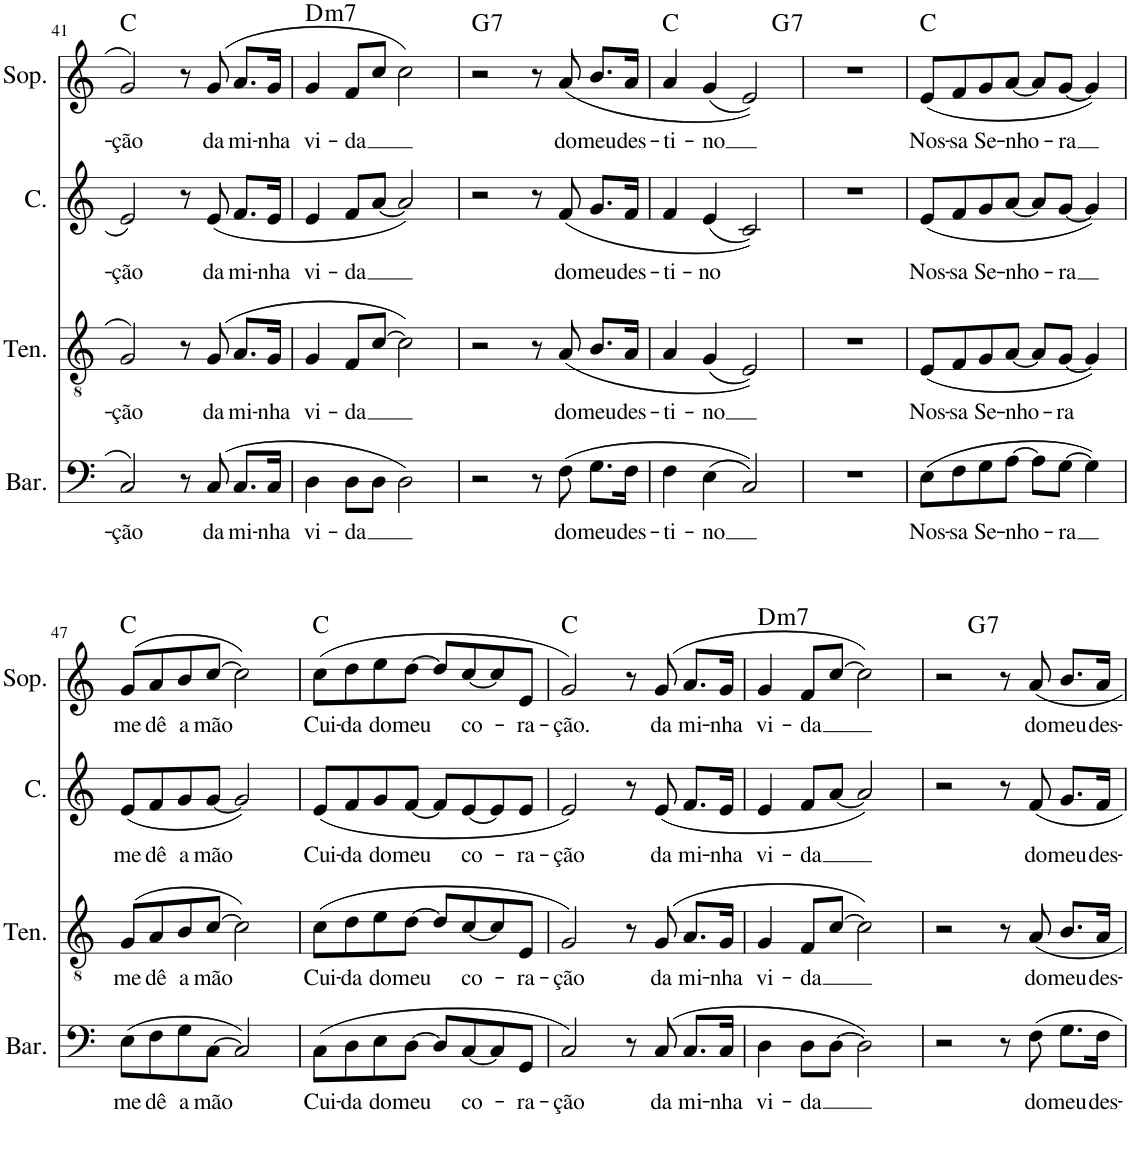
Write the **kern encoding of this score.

**kern	**text	**kern	**text	**kern	**text	**kern	**text	**harte
*part4	*part4	*part3	*part3	*part2	*part2	*part1	*part1	*part1
*staff4	*staff4	*staff3	*staff3	*staff2	*staff2	*staff1	*staff1	*
*I"Barítono	*	*I"Tenor	*	*I"Contralto	*	*I"Soprano	*	*
*I'Bar.	*	*I'Ten.	*	*I'C.	*	*I'Sop.	*	*
!!LO:PB:g=z
*clefF4	*	*clefGv2	*	*clefG2	*	*clefG2	*	*
*k[]	*	*k[]	*	*k[]	*	*k[]	*	*
*M4/4	*	*M4/4	*	*M4/4	*	*M4/4	*	*
*met(c)	*	*met(c)	*	*met(c)	*	*met(c)	*	*
=41	=41	=41	=41	=41	=41	=41	=41	=41
!	!LO:LY:b	!	!LO:LY:b	!	!LO:LY:b	!	!LO:LY:b	!
2C/	-ção	2G/	-ção	2e/	-ção	2g/	-ção	C:maj
8r	.	8r	.	8r	.	8r	.	.
!	!LO:LY:b	!	!LO:LY:b	!	!LO:LY:b	!	!LO:LY:b	!
(8C/	da	(8G/	da	(8e/	da	(8g/	da	.
!	!LO:LY:b	!	!LO:LY:b	!	!LO:LY:b	!	!LO:LY:b	!
8.C/L	mi-	8.A/L	mi-	8.f/L	mi-	8.a/L	mi-	.
!	!LO:LY:b	!	!LO:LY:b	!	!LO:LY:b	!	!LO:LY:b	!
16C/Jk	-nha	16G/Jk	-nha	16e/Jk	-nha	16g/Jk	-nha	.
=42	=42	=42	=42	=42	=42	=42	=42	=42
!	!LO:LY:b	!	!LO:LY:b	!	!LO:LY:b	!	!LO:LY:b	!LO:H:kt=m7
4D\	vi-	4G/	vi-	4e/	vi-	4g/	vi-	D:min7
!	!LO:LY:b	!	!LO:LY:b	!	!LO:LY:b	!	!LO:LY:b	!
8D\L	-da	8F/L	-da	8f/L	-da	8f/L	-da	.
8D\J	.	[8c/J	.	[8a/J	.	8cc/J	.	.
2D\)	.	2c\])	.	2a/])	.	2cc\)	.	.
=43	=43	=43	=43	=43	=43	=43	=43	=43
!	!	!	!	!	!	!	!	!LO:H:kt=7
2r	.	2r	.	2r	.	2r	.	G:7
8r	.	8r	.	8r	.	8r	.	.
!	!LO:LY:b	!	!LO:LY:b	!	!LO:LY:b	!	!LO:LY:b	!
(8F\	do	(8A/	do	(8f/	do	(8a/	do	.
!	!LO:LY:b	!	!LO:LY:b	!	!LO:LY:b	!	!LO:LY:b	!
8.G\L	meu	8.B/L	meu	8.g/L	meu	8.b/L	meu	.
!	!LO:LY:b	!	!LO:LY:b	!	!LO:LY:b	!	!LO:LY:b	!
16F\Jk	des-	16A/Jk	des-	16f/Jk	des-	16a/Jk	des-	.
=44	=44	=44	=44	=44	=44	=44	=44	=44
!	!LO:LY:b	!	!LO:LY:b	!	!LO:LY:b	!	!LO:LY:b	!
*	*	*	*	*	*	*^	*	*
4F\	-ti-	4A/	-ti-	4f/	-ti-	4a/	2.ryy	-ti-	C:maj
!	!LO:LY:b	!	!LO:LY:b	!	!LO:LY:b	!	!	!LO:LY:b	!
(4E\	-no	(4G/	-no	(4e/	-no	(4g/	.	-no	.
2C/))	.	2E/))	.	2c/))	.	2e/))	.	.	.
!	!	!	!	!	!	!	!	!	!LO:H:kt=7
.	.	.	.	.	.	.	4ryy	.	G:7
*	*	*	*	*	*	*v	*v	*	*
=45	=45	=45	=45	=45	=45	=45	=45	=45
1r	.	1r	.	1r	.	1r	.	.
=46	=46	=46	=46	=46	=46	=46	=46	=46
!	!LO:LY:b	!	!LO:LY:b	!	!LO:LY:b	!	!LO:LY:b	!
(8E\L	Nos-	(8E/L	Nos-	(8e/L	Nos-	(8e/L	Nos-	C:maj
!	!LO:LY:b	!	!LO:LY:b	!	!LO:LY:b	!	!LO:LY:b	!
8F\	-sa	8F/	-sa	8f/	-sa	8f/	-sa	.
!	!LO:LY:b	!	!LO:LY:b	!	!LO:LY:b	!	!LO:LY:b	!
8G\	Se-	8G/	Se-	8g/	Se-	8g/	Se-	.
!	!LO:LY:b	!	!LO:LY:b	!	!LO:LY:b	!	!LO:LY:b	!
[8A\J	-nho-	[8A/J	-nho-	[8a/J	-nho-	[8a/J	-nho-	.
8A\L]	.	8A/L]	.	8a/L]	.	8a/L]	.	.
!	!LO:LY:b	!	!LO:LY:b	!	!LO:LY:b	!	!LO:LY:b	!
[8G\J	-ra	[8G/J	-ra	[8g/J	-ra	[8g/J	-ra	.
4G\])	.	4G/])	.	4g/])	.	4g/])	.	.
!!LO:LB:g=z
=47	=47	=47	=47	=47	=47	=47	=47	=47
!	!LO:LY:b	!	!LO:LY:b	!	!LO:LY:b	!	!LO:LY:b	!
(8E\L	me	(8G/L	me	(8e/L	me	(8g/L	me	C:maj
!	!LO:LY:b	!	!LO:LY:b	!	!LO:LY:b	!	!LO:LY:b	!
8F\	dê	8A/	dê	8f/	dê	8a/	dê	.
!	!LO:LY:b	!	!LO:LY:b	!	!LO:LY:b	!	!LO:LY:b	!
8G\	a	8B/	a	8g/	a	8b/	a	.
!	!LO:LY:b	!	!LO:LY:b	!	!LO:LY:b	!	!LO:LY:b	!
[8C\J	mão	[8c/J	mão	[8g/J	mão	[8cc/J	mão	.
2C/])	.	2c\])	.	2g/])	.	2cc\])	.	.
=48	=48	=48	=48	=48	=48	=48	=48	=48
!	!LO:LY:b	!	!LO:LY:b	!	!LO:LY:b	!	!LO:LY:b	!
(8C\L	Cui-	(8c\L	Cui-	(8e/L	Cui-	(8cc\L	Cui-	C:maj
!	!LO:LY:b	!	!LO:LY:b	!	!LO:LY:b	!	!LO:LY:b	!
8D\	-da	8d\	-da	8f/	-da	8dd\	-da	.
!	!LO:LY:b	!	!LO:LY:b	!	!LO:LY:b	!	!LO:LY:b	!
8E\	do	8e\	do	8g/	do	8ee\	do	.
!	!LO:LY:b	!	!LO:LY:b	!	!LO:LY:b	!	!LO:LY:b	!
[8D\J	meu	[8d\J	meu	[8f/J	meu	[8dd\J	meu	.
8D/L]	.	8d/L]	.	8f/L]	.	8dd/L]	.	.
!	!LO:LY:b	!	!LO:LY:b	!	!LO:LY:b	!	!LO:LY:b	!
[8C/	co-	[8c/	co-	[8e/	co-	[8cc/	co-	.
8C/]	.	8c/]	.	8e/]	.	8cc/]	.	.
!	!LO:LY:b	!	!LO:LY:b	!	!LO:LY:b	!	!LO:LY:b	!
8GG/J	-ra-	8E/J	-ra-	8e/J	-ra-	8e/J	-ra-	.
=49	=49	=49	=49	=49	=49	=49	=49	=49
!	!LO:LY:b	!	!LO:LY:b	!	!LO:LY:b	!	!LO:LY:b	!
2C/)	-ção	2G/)	-ção	2e/)	-ção	2g/)	-ção.	C:maj
8r	.	8r	.	8r	.	8r	.	.
!	!LO:LY:b	!	!LO:LY:b	!	!LO:LY:b	!	!LO:LY:b	!
(8C/	da	(8G/	da	(8e/	da	(8g/	da	.
!	!LO:LY:b	!	!LO:LY:b	!	!LO:LY:b	!	!LO:LY:b	!
8.C/L	mi-	8.A/L	mi-	8.f/L	mi-	8.a/L	mi-	.
!	!LO:LY:b	!	!LO:LY:b	!	!LO:LY:b	!	!LO:LY:b	!
16C/Jk	-nha	16G/Jk	-nha	16e/Jk	-nha	16g/Jk	-nha	.
=50	=50	=50	=50	=50	=50	=50	=50	=50
!	!LO:LY:b	!	!LO:LY:b	!	!LO:LY:b	!	!LO:LY:b	!LO:H:kt=m7
4D\	vi-	4G/	vi-	4e/	vi-	4g/	vi-	D:min7
!	!LO:LY:b	!	!LO:LY:b	!	!LO:LY:b	!	!LO:LY:b	!
8D\L	-da	8F/L	-da	8f/L	-da	8f/L	-da	.
[8D\J	.	[8c/J	.	[8a/J	.	[8cc/J	.	.
2D\])	.	2c\])	.	2a/])	.	2cc\])	.	.
=51	=51	=51	=51	=51	=51	=51	=51	=51
*	*	*	*	*	*	*^	*	*
2r	.	2r	.	2r	.	2r	4ryy	.	.
!	!	!	!	!	!	!	!	!	!LO:H:kt=7
.	.	.	.	.	.	.	2.ryy	.	G:7
8r	.	8r	.	8r	.	8r	.	.	.
!	!LO:LY:b	!	!LO:LY:b	!	!LO:LY:b	!	!	!LO:LY:b	!
8F\	do	8A/	do	8f/	do	8a/	.	do	.
!	!LO:LY:b	!	!LO:LY:b	!	!LO:LY:b	!	!	!LO:LY:b	!
8.G\L	meu	8.B/L	meu	8.g/L	meu	8.b/L	.	meu	.
!	!LO:LY:b	!	!LO:LY:b	!	!LO:LY:b	!	!	!LO:LY:b	!
16F\Jk	des-	16A/Jk	des-	16f/Jk	des-	16a/Jk	.	des-	.
*	*	*	*	*	*	*v	*v	*	*
=	=	=	=	=	=	=	=	=
*-	*-	*-	*-	*-	*-	*-	*-	*-
